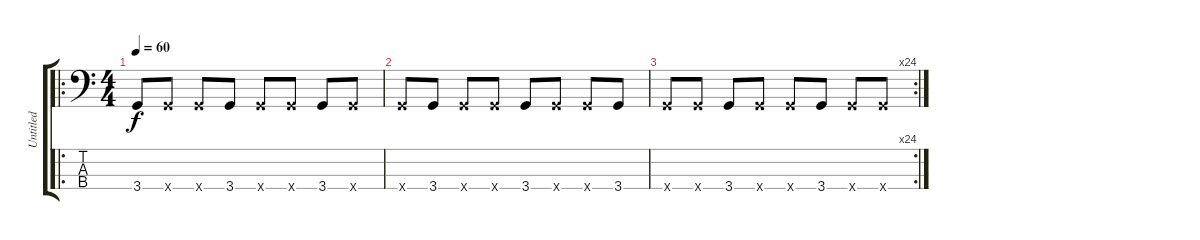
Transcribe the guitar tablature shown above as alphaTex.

\track ("Untitled" "Untitled") {instrument electricbassfinger}
\staff {score tabs}
\tuning (G2 D2 A1 E1) {hide}
\ro
\ts (4 4)
\tempo 60
\clef f4
\ks c
3.4.8{dy f instrument electricbassfinger} 3.4{x}.8 3.4{x}.8 3.4.8 3.4{x}.8 3.4{x}.8 3.4.8 3.4{x}.8 |
3.4{x}.8 3.4.8 3.4{x}.8 3.4{x}.8 3.4.8 3.4{x}.8 3.4{x}.8 3.4.8 |
\rc 24
3.4{x}.8 3.4{x}.8 3.4.8 3.4{x}.8 3.4{x}.8 3.4.8 3.4{x}.8 3.4{x}.8
